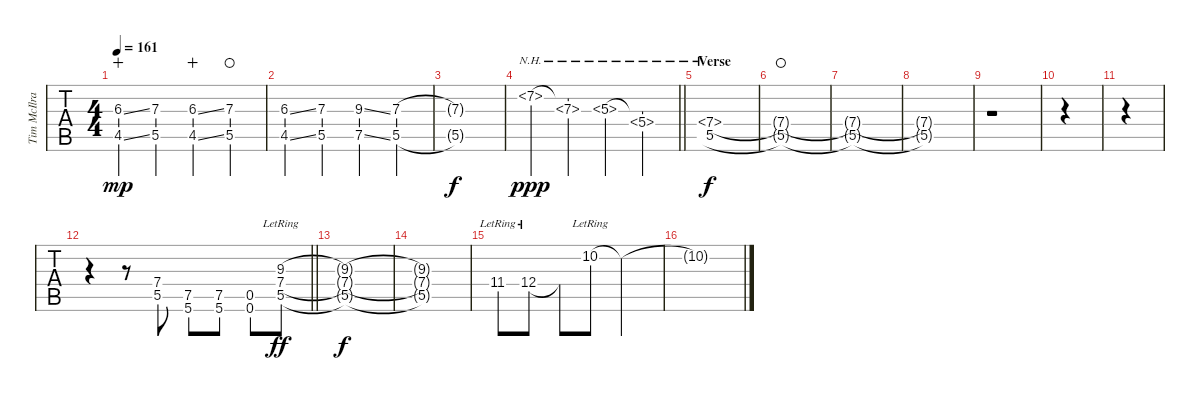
\track ("Tim McIlrath - Guitar One" "Tim McIlra") {instrument distortionguitar}
\staff {tabs}
\tuning (Eb4 Bb3 Gb3 Db3 Ab2 Eb2) {hide}
\ts (4 4)
\tempo 161
\clef g2
\ks db
(6.3{ss} 4.5{ss}).4{dy mp wahc} (7.3 5.5).4 (6.3{ss} 4.5{ss}).4{wahc} (7.3 5.5).4{waho} |
(6.3{ss} 4.5{ss}).4 (7.3 5.5).4 (9.3{ss} 7.5{ss}).4 (7.3 5.5).4 |
(7.3{t} 5.5{t}).1{dy f} |
\barLineRight lightlight
7.2{nh}.4{dy ppp} (7.2{t} 7.3{nh}).4 5.3{nh}.4 (5.3{t} 5.4{nh}).4 |
\section ("" "Verse")
(7.4{nh} 5.5).1{dy f volume 7 balance 16} |
(7.4{t} 5.5{t}).1{waho} |
(7.4{t} 5.5{t}).1 |
(7.4{t} 5.5{t}).1 |
r.1 |
|
|
\barLineRight lightlight
r.4 r.8 (7.4 5.5).8 (7.5 5.6).8 (7.5 5.6).8 (0.5 0.6).8 (9.3{lr} 7.4{lr} 5.5{lr}).8{dy ff} |
(9.3{t} 7.4{t} 5.5{t}).1{dy f} |
(9.3{t} 7.4{t} 5.5{t}).1 |
11.4{lr}.8 12.4{lr}.8 12.4{t}.8 10.2{lr}.8 10.2{t}.2 |
10.2{t}.1
